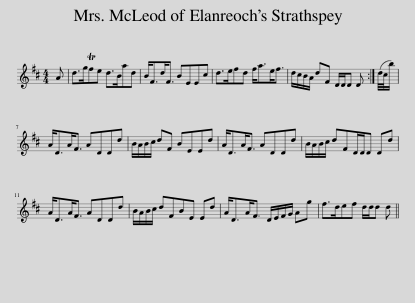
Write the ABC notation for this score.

X:1
L:1/8
M:4/4
I:linebreak $
K:D
V:1 treble
V:1
 A | d>gTfe d>Bad | B<Fd<F BEEc | d>efd f<ae<f | d/c/B/A/ dF D/D/D D :| %5
 (d/4c/4b/) |$ A<DA<F ADDd | B/A/B/c/ dF BEEd | A<DA<F ADDd | B/A/B/c/ dFD/D/D Dd |$ %10
 A<DA<F ADDd | B/A/B/c/ dFBE Ed | A<DA<F D/E/F/G/ Ag | f>def d/d/d d || %14
